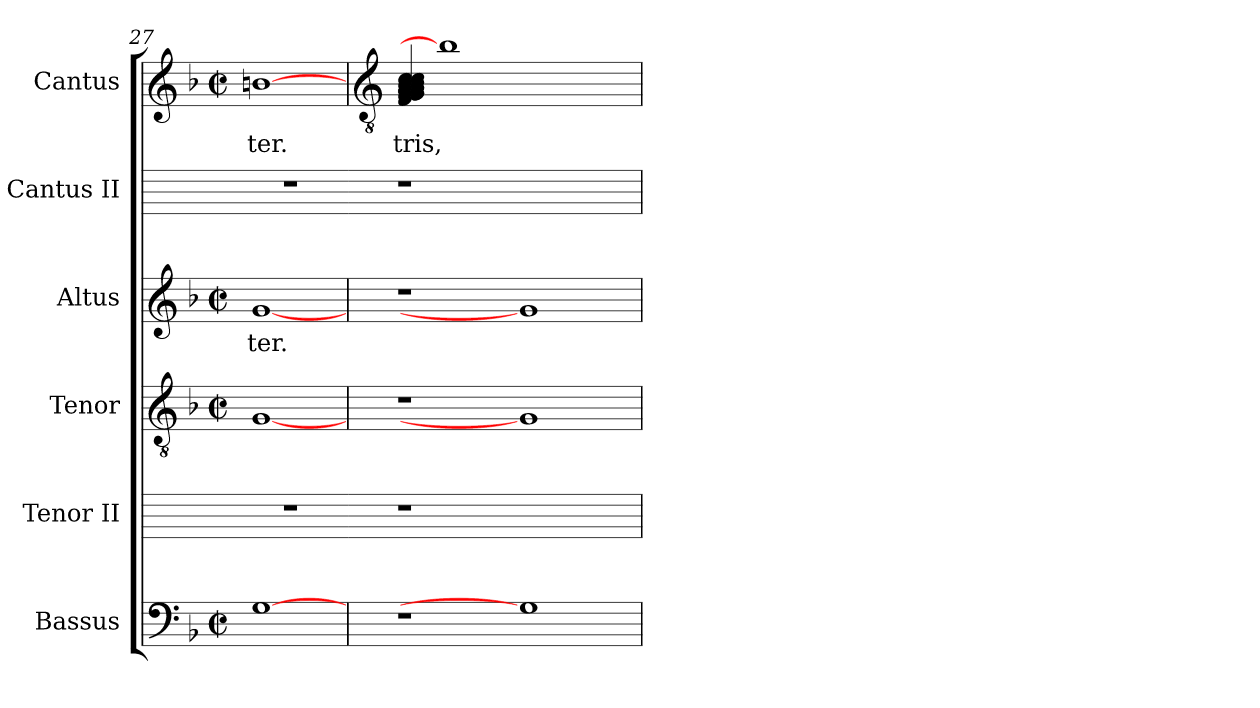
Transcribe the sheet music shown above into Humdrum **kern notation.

**kern	**kern	**kern	**kern	**text	**kern	**kern	**text
*part6	*part5	*part4	*part3	*part3	*part2	*part1	*part1
*staff6	*staff5	*staff4	*staff3	*staff3	*staff2	*staff1	*staff1
*I"Bassus	*I"Tenor II	*I"Tenor	*I"Altus	*	*I"Cantus II	*I"Cantus	*
*I'Bassus	*	*I'Tenor	*I'Altus	*	*I'Cantus II	*	*
*clefF4	*	*clefGv2	*clefG2	*	*	*clefG2	*
*k[b-]	*	*k[b-]	*k[b-]	*	*	*k[b-]	*
*F:	*	*F:	*F:	*	*	*F:	*
*M2/2	*	*M2/2	*M2/2	*	*	*M2/2	*
*met(c|)	*	*met(c|)	*met(c|)	*	*	*met(c|)	*
=27	=27	=27	=27	=27	=27	=27	=27
!	!	!	!	!LO:LY:b:cj	!	!	!LO:LY:b:cj
[1G	1r	[1G	[1g	ter.	1r	[1bn	-ter.
!!LO:LB:g=z
=28	=28	=28	=28	=28!	=28	=28!	=28!
*	*	*	*	*	*	*clefGv2	*
!	!	!	!	!	!	!	!LO:LY:b:cj
1r	1r	1r	1r	.	1r	(>(>(<(>4F/ 4G/ 4A/ 4c/ 4c/ 4B-/ 4A/ 4G/ 4A/ 4B-/ 4A/ 4G/	tris,
.	.	.	.	.	.	1b]	.
1G]	1ryy	1G]	1g]	.	1ryy	.	.
.	.	.	.	.	.	2.ryy	.
=	=	=	=	=	=	=	=
*-	*-	*-	*-	*-	*-	*-	*-
